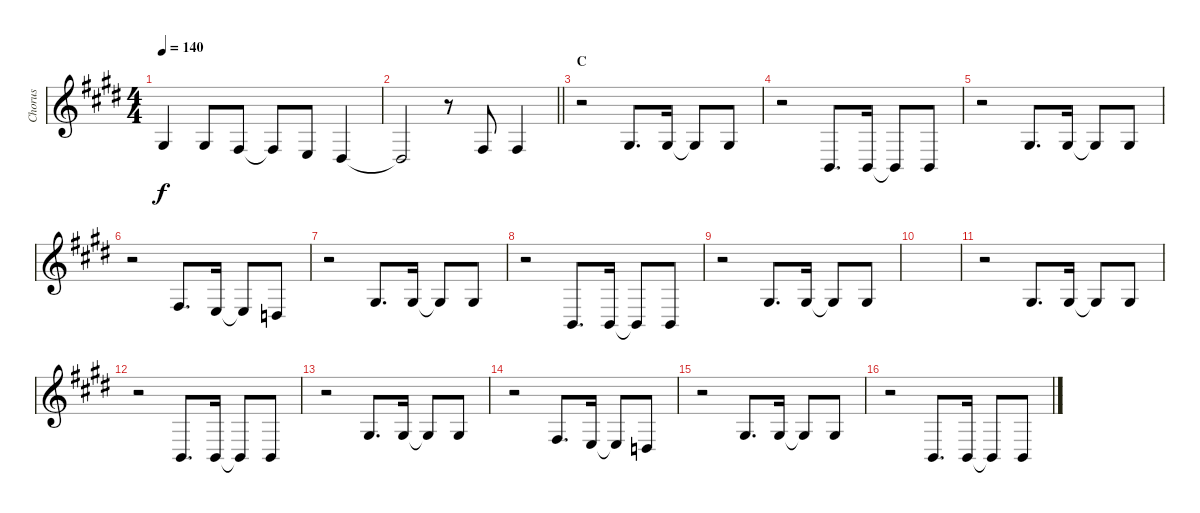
\track ("Chorus" "Chorus") {instrument violin}
\staff {score}
\tuning (E4 B3 G3 D3 A2 E2) {hide}
\ts (4 4)
\tempo 140
\clef g2
\ks e
1.3.4{dy f} 1.3.8 4.4.8 4.4{t}.8 2.4.8 1.4.4 |
\barLineRight lightlight
1.4{t}.2 r.8 4.4.8 4.4.4 |
\section ("" "C")
r.2 1.3.8{d} 1.3.16 1.3{t}.8 1.3.8 |
r.2 2.5.8{d} 2.5.16 2.5{t}.8 2.5.8 |
r.2 1.3.8{d} 1.3.16 1.3{t}.8 1.3.8 |
r.2 4.4.8{d} 2.4.16 2.4{t}.8 0.4.8 |
r.2 1.3.8{d} 1.3.16 1.3{t}.8 1.3.8 |
r.2 2.5.8{d} 2.5.16 2.5{t}.8 2.5.8 |
r.2 1.3.8{d} 1.3.16 1.3{t}.8 1.3.8 |
|
r.2 1.3.8{d} 1.3.16 1.3{t}.8 1.3.8 |
r.2 2.5.8{d} 2.5.16 2.5{t}.8 2.5.8 |
r.2 1.3.8{d} 1.3.16 1.3{t}.8 1.3.8 |
r.2 4.4.8{d} 2.4.16 2.4{t}.8 0.4.8 |
r.2 1.3.8{d} 1.3.16 1.3{t}.8 1.3.8 |
r.2 2.5.8{d} 2.5.16 2.5{t}.8 2.5.8
